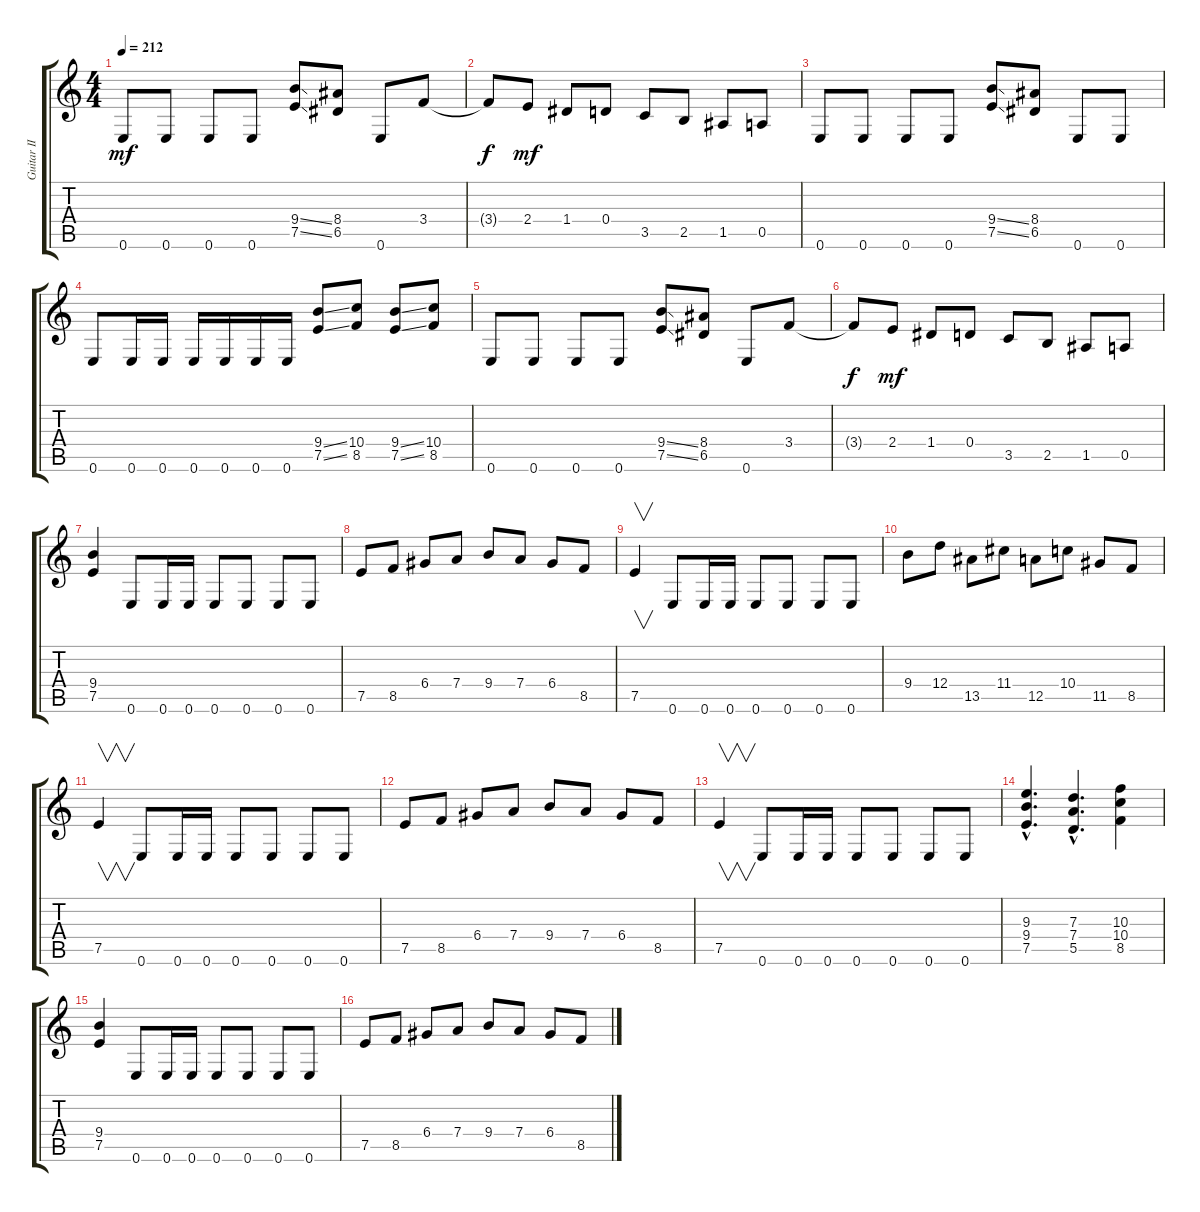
\track ("Guitar II" "Guitar II") {instrument distortionguitar}
\staff {score tabs}
\tuning (E4 B3 G3 D3 A2 E2) {hide}
\ts (4 4)
\tempo 212
\clef g2
\ks c
0.6.8{dy mf} 0.6.8 0.6.8 0.6.8 (9.4{ss} 7.5{ss}).8 (8.4 6.5).8 0.6.8 3.4.8 |
3.4{t}.8{dy f} 2.4.8{dy mf} 1.4.8 0.4.8 3.5.8 2.5.8 1.5.8 0.5.8 |
0.6.8 0.6.8 0.6.8 0.6.8 (9.4{ss} 7.5{ss}).8 (8.4 6.5).8 0.6.8 0.6.8 |
0.6.8 0.6.16 0.6.16 0.6.16 0.6.16 0.6.16 0.6.16 (9.4{ss} 7.5{ss}).8 (10.4 8.5).8 (9.4{ss} 7.5{ss}).8 (10.4 8.5).8 |
0.6.8 0.6.8 0.6.8 0.6.8 (9.4{ss} 7.5{ss}).8 (8.4 6.5).8 0.6.8 3.4.8 |
3.4{t}.8{dy f} 2.4.8{dy mf} 1.4.8 0.4.8 3.5.8 2.5.8 1.5.8 0.5.8 |
(9.4 7.5).4 0.6.8 0.6.16 0.6.16 0.6.8 0.6.8 0.6.8 0.6.8 |
7.5.8 8.5.8 6.4.8 7.4.8 9.4.8 7.4.8 6.4.8 8.5.8 |
7.5.4{v} 0.6.8 0.6.16 0.6.16 0.6.8 0.6.8 0.6.8 0.6.8 |
9.4.8 12.4.8 13.5.8 11.4.8 12.5.8 10.4.8 11.5.8 8.5.8 |
7.5.4{v} 0.6.8 0.6.16 0.6.16 0.6.8 0.6.8 0.6.8 0.6.8 |
7.5.8 8.5.8 6.4.8 7.4.8 9.4.8 7.4.8 6.4.8 8.5.8 |
7.5.4{v} 0.6.8 0.6.16 0.6.16 0.6.8 0.6.8 0.6.8 0.6.8 |
(9.3{hac} 9.4{hac} 7.5{hac}).4{d} (7.3{hac} 7.4{hac} 5.5{hac}).4{d} (10.3 10.4 8.5).4 |
(9.4 7.5).4 0.6.8 0.6.16 0.6.16 0.6.8 0.6.8 0.6.8 0.6.8 |
7.5.8 8.5.8 6.4.8 7.4.8 9.4.8 7.4.8 6.4.8 8.5.8
